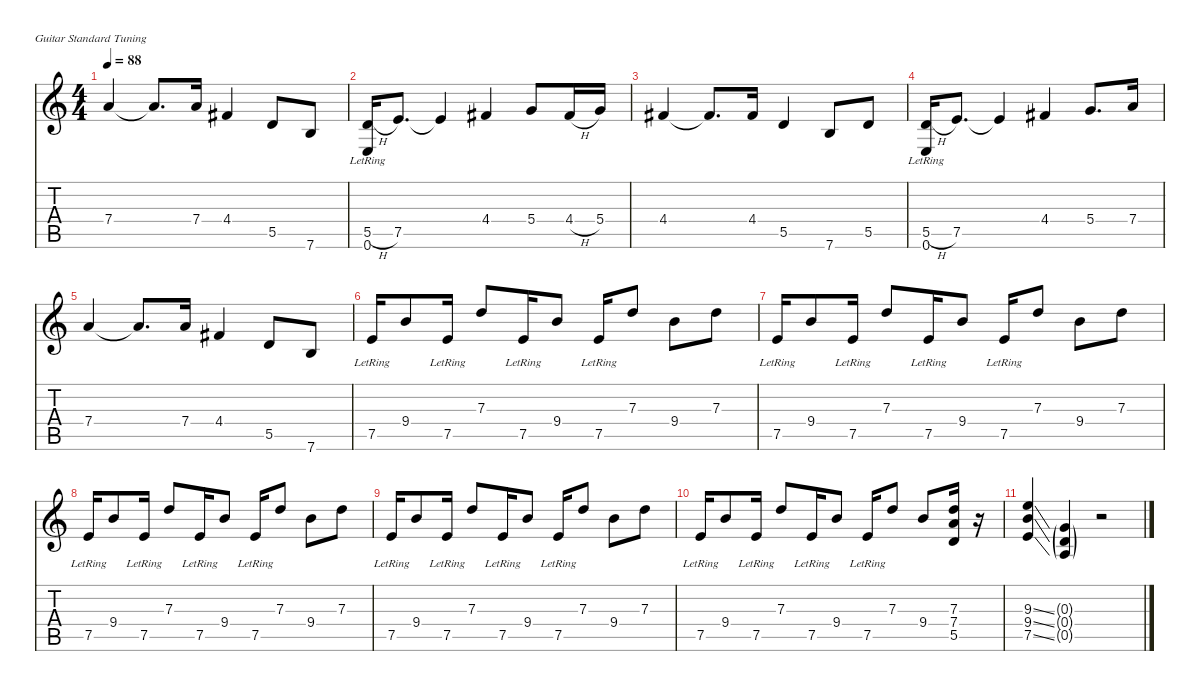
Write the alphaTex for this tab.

\defaultSystemsLayout 4
\hideDynamics
\bracketExtendMode nobrackets
\singleTrackTrackNamePolicy hidden
\multiTrackTrackNamePolicy hidden
\firstSystemTrackNameMode fullname
\firstSystemTrackNameOrientation horizontal
\otherSystemsTrackNameOrientation horizontal
\track ("Guitar" "dist.guit.") {instrument distortionguitar}
\staff {score tabs}
\tuning (E4 B3 G3 D3 A2 E2)
\ts (4 4)
\tempo 88
\clef g2
\ks c
7.4.4{dy fff beam Up} 7.4{t}.8{d dy f beam Up} 7.4.16{dy fff beam Up} 4.4{acc #}.4{beam Up} 5.5.8{beam Up} 7.6.8{beam Up} |
(5.5{h} 0.6{lr}).16{beam Up} 7.5.8{d beam Up} 7.5{t}.4{dy f beam Up} 4.4{acc #}.4{dy fff beam Up} 5.4.8{beam Up} 4.4{h acc #}.16{beam Up} 5.4.16{beam Up} |
4.4{acc #}.4{beam Up} 4.4{t acc #}.8{d dy f beam Up} 4.4{acc #}.16{dy fff beam Up} 5.5.4{beam Up} 7.6.8{beam Up} 5.5.8{beam Up} |
(5.5{h} 0.6{lr}).16{beam Up} 7.5.8{d beam Up} 7.5{t}.4{dy f beam Up} 4.4{acc #}.4{dy fff beam Up} 5.4.8{d beam Up} 7.4.16{beam Up} |
7.4.4{beam Up} 7.4{t}.8{d dy f beam Up} 7.4.16{dy fff beam Up} 4.4{acc #}.4{beam Up} 5.5.8{beam Up} 7.6.8{beam Up} |
7.5{lr}.16{beam Up} 9.4.8{beam Up} 7.5{lr}.16{beam Up} 7.3.8{beam Up} 7.5{lr}.16{beam Up} 9.4.8{beam Up} 7.5{lr}.16{beam Up} 7.3.8{beam Up} 9.4.8{beam Down} 7.3.8{beam Down} |
7.5{lr}.16{beam Up} 9.4.8{beam Up} 7.5{lr}.16{beam Up} 7.3.8{beam Up} 7.5{lr}.16{beam Up} 9.4.8{beam Up} 7.5{lr}.16{beam Up} 7.3.8{beam Up} 9.4.8{beam Down} 7.3.8{beam Down} |
7.5{lr}.16{beam Up} 9.4.8{beam Up} 7.5{lr}.16{beam Up} 7.3.8{beam Up} 7.5{lr}.16{beam Up} 9.4.8{beam Up} 7.5{lr}.16{beam Up} 7.3.8{beam Up} 9.4.8{beam Down} 7.3.8{beam Down} |
7.5{lr}.16{beam Up} 9.4.8{beam Up} 7.5{lr}.16{beam Up} 7.3.8{beam Up} 7.5{lr}.16{beam Up} 9.4.8{beam Up} 7.5{lr}.16{beam Up} 7.3.8{beam Up} 9.4.8{beam Down} 7.3.8{beam Down} |
7.5{lr}.16{beam Up} 9.4.8{beam Up} 7.5{lr}.16{beam Up} 7.3.8{beam Up} 7.5{lr}.16{beam Up} 9.4.8{beam Up} 7.5{lr}.16{beam Up} 7.3.8{beam Up} 9.4.8{beam Up} (7.3 7.4 5.5).16{dy f beam Up} r.16{beam Up} |
(9.3{ss} 9.4{ss} 7.5{ss}).4{beam Up} (0.3{g} 0.4{g} 0.5{g}).4{dy p beam Up} r.2{beam Up}
